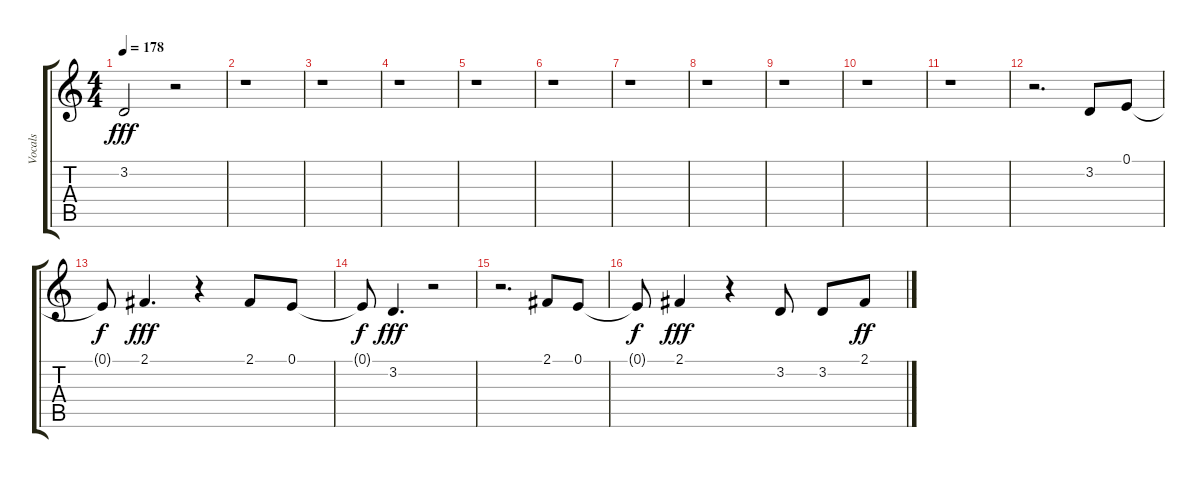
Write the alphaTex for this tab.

\track ("Vocals" "Vocals") {instrument oboe}
\staff {score tabs}
\tuning (E4 B3 G3 D3 A2 E2) {hide}
\ts (4 4)
\tempo 178
\clef g2
\ks c
3.2.2{dy fff} r.2 |
r.1 |
r.1 |
r.1 |
r.1 |
r.1 |
r.1 |
r.1 |
r.1 |
r.1 |
r.1 |
r.2{d} 3.2.8 0.1.8 |
0.1{t}.8{dy f} 2.1.4{d dy fff} r.4 2.1.8 0.1.8 |
0.1{t}.8{dy f} 3.2.4{d dy fff} r.2 |
r.2{d} 2.1.8 0.1.8 |
0.1{t}.8{dy f} 2.1.4{dy fff} r.4 3.2.8 3.2.8 2.1.8{dy ff}
